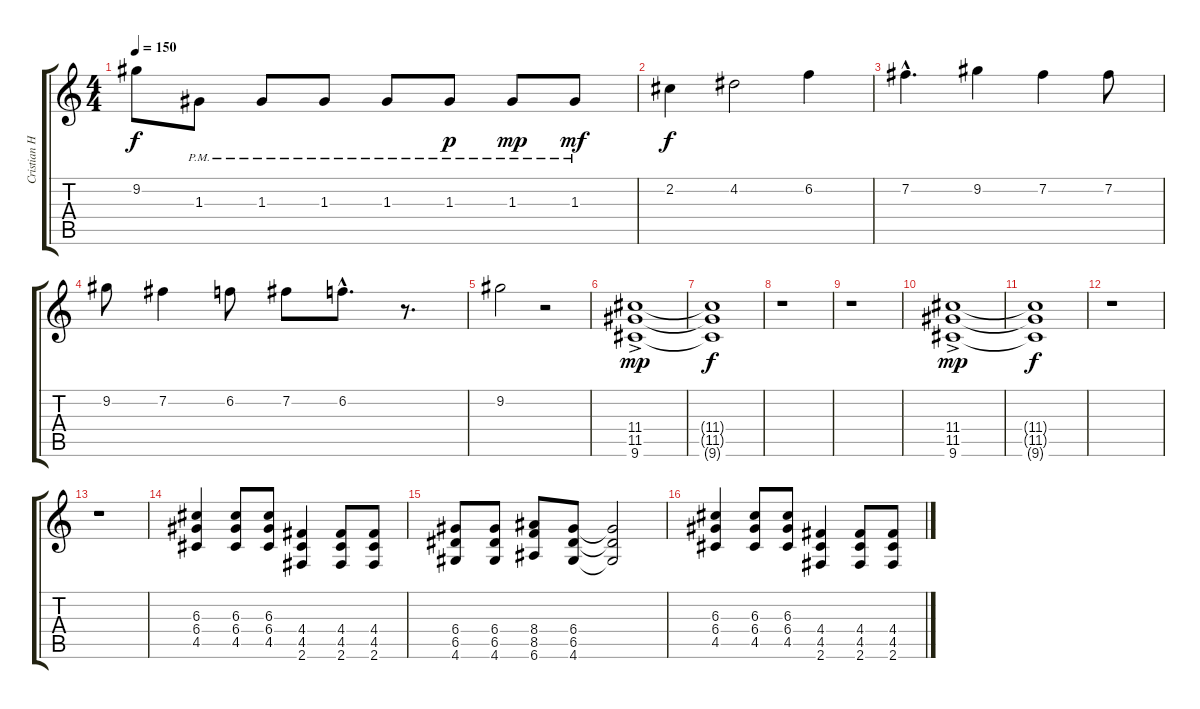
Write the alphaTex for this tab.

\track ("Cristian Humberto Aldana (Guitarra)" "Cristian H") {instrument distortionguitar}
\staff {score tabs}
\tuning (E4 B3 G3 D3 A2 E2) {hide}
\ts (4 4)
\tempo 150
\clef g2
\ks c
9.2.8{dy f} 1.3{pm}.8 1.3{pm}.8 1.3{pm}.8 1.3{pm}.8 1.3{pm}.8{dy p} 1.3{pm}.8{dy mp} 1.3{pm}.8{dy mf} |
2.2.4{dy f} 4.2.2 6.2.4 |
7.2{hac}.4{d} 9.2.4 7.2.4 7.2.8 |
9.2.8 7.2.4 6.2.8 7.2.8 6.2{hac}.8{d} r.8{d} |
9.2.2 r.2 |
(11.4{ac} 11.5{ac} 9.6{ac}).1{dy mp instrument distortionguitar} |
(11.4{t} 11.5{t} 9.6{t}).1{dy f} |
r.1 |
r.1 |
(11.4{ac} 11.5{ac} 9.6{ac}).1{dy mp} |
(11.4{t} 11.5{t} 9.6{t}).1{dy f} |
r.1 |
r.1 |
(6.3 6.4 4.5).4 (6.3 6.4 4.5).8 (6.3 6.4 4.5).8 (4.4 4.5 2.6).4 (4.4 4.5 2.6).8 (4.4 4.5 2.6).8 |
(6.4 6.5 4.6).8 (6.4 6.5 4.6).8 (8.4 8.5 6.6).8 (6.4 6.5 4.6).8 (6.4{t} 6.5{t} 4.6{t}).2 |
(6.3 6.4 4.5).4 (6.3 6.4 4.5).8 (6.3 6.4 4.5).8 (4.4 4.5 2.6).4 (4.4 4.5 2.6).8 (4.4 4.5 2.6).8
